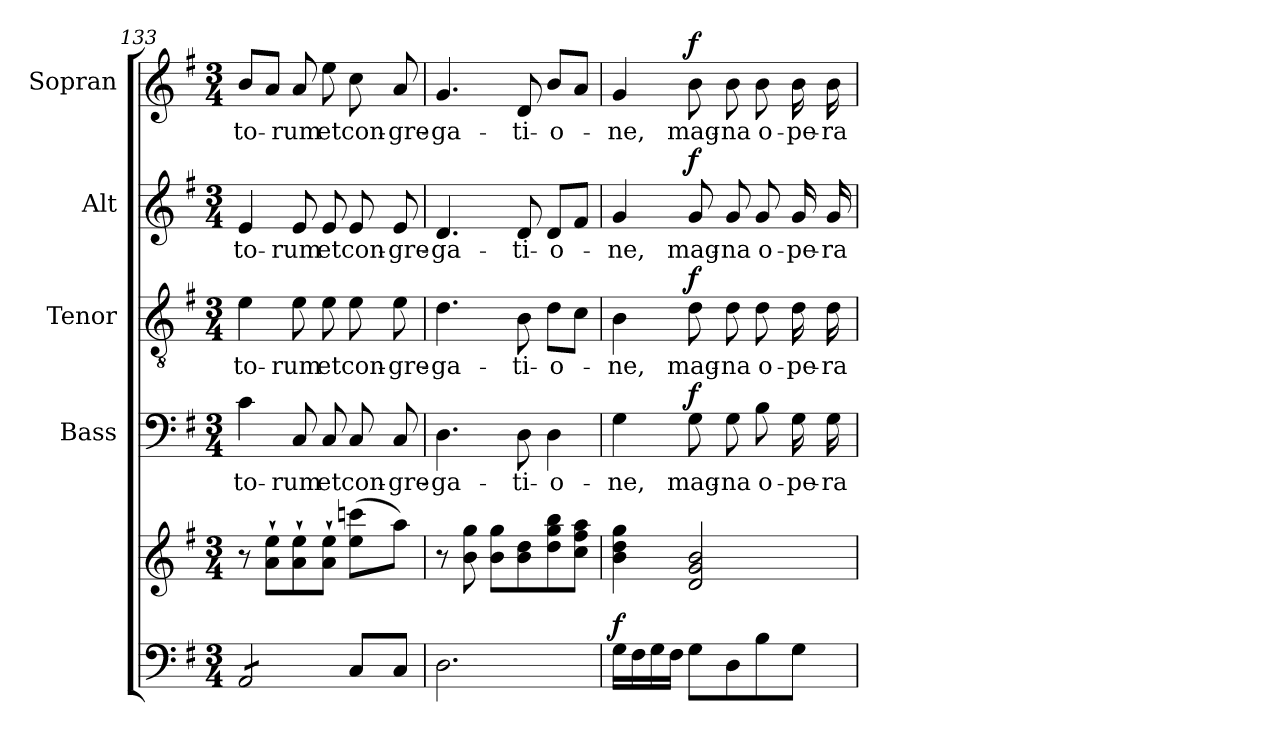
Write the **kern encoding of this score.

**kern	**kern	**dynam	**kern	**text	**dynam	**kern	**text	**dynam	**kern	**text	**dynam	**kern	**text	**dynam
*part5	*part5	*part5	*part4	*part4	*part4	*part3	*part3	*part3	*part2	*part2	*part2	*part1	*part1	*part1
*staff6	*staff5	*staff5/6	*staff4	*staff4	*staff4	*staff3	*staff3	*staff3	*staff2	*staff2	*staff2	*staff1	*staff1	*staff1
*	*	*	*I"Bass	*	*	*I"Tenor	*	*	*I"Alt	*	*	*I"Sopran	*	*
*	*	*	*I'B.	*	*	*I'T.	*	*	*I'A.	*	*	*I'S.	*	*
!!LO:PB:g=z
*clefF4	*clefG2	*	*clefF4	*	*	*clefGv2	*	*	*clefG2	*	*	*clefG2	*	*
*k[f#]	*k[f#]	*	*k[f#]	*	*	*k[f#]	*	*	*k[f#]	*	*	*k[f#]	*	*
*G:	*G:	*	*G:	*	*	*G:	*	*	*G:	*	*	*G:	*	*
*M3/4	*M3/4	*	*M3/4	*	*	*M3/4	*	*	*M3/4	*	*	*M3/4	*	*
=133	=133	=133	=133	=133	=133	=133	=133	=133	=133	=133	=133	=133	=133	=133
!	!	!	!	!LO:LY:b	!	!	!LO:LY:b	!	!	!LO:LY:b	!	!	!LO:LY:b	!
*tremolo	*	*	*	*	*	*	*	*	*	*	*	*	*	*
8AA/L	8r	.	4c\	-to-	.	4e\	-to-	.	4e/	-to-	.	8b/L	-to-	.
8AA/	8a\`> 8ee\`>L	.	.	.	.	.	.	.	.	.	.	8a/J	.	.
!	!	!	!	!LO:LY:b	!	!	!LO:LY:b	!	!	!LO:LY:b	!	!	!LO:LY:b	!
8AA/	8a\`> 8ee\`>	.	8C/	-rum	.	8e\	-rum	.	8e/	-rum	.	8a/	-rum	.
!	!	!	!	!LO:LY:b	!	!	!LO:LY:b	!	!	!LO:LY:b	!	!	!LO:LY:b	!
8AA/J	8a\`> 8ee\`>J	.	8C/	et	.	8e\	et	.	8e/	et	.	8ee\	et	.
*Xtremolo	*	*	*	*	*	*	*	*	*	*	*	*	*	*
!	!	!	!	!LO:LY:b	!	!	!LO:LY:b	!	!	!LO:LY:b	!	!	!LO:LY:b	!
8C/L	(>8ee\ 8cccn\L	.	8C/	con-	.	8e\	con-	.	8e/	con-	.	8cc\	con-	.
!	!	!	!	!LO:LY:b	!	!	!LO:LY:b	!	!	!LO:LY:b	!	!	!LO:LY:b	!
8C/J	8aa\J)	.	8C/	-gre-	.	8e\	-gre-	.	8e/	-gre-	.	8a/	-gre-	.
=134	=134	=134	=134	=134	=134	=134	=134	=134	=134	=134	=134	=134	=134	=134
!	!	!	!	!LO:LY:b	!	!	!LO:LY:b	!	!	!LO:LY:b	!	!	!LO:LY:b	!
2.D\	8r	.	4.D\	-ga-	.	4.d\	-ga-	.	4.d/	-ga-	.	4.g/	-ga-	.
.	8b\ 8gg\	.	.	.	.	.	.	.	.	.	.	.	.	.
.	8b\ 8gg\L	.	.	.	.	.	.	.	.	.	.	.	.	.
!	!	!	!	!LO:LY:b	!	!	!LO:LY:b	!	!	!LO:LY:b	!	!	!LO:LY:b	!
.	8b\ 8dd\	.	8D\	-ti-	.	8B\	-ti-	.	8d/	-ti-	.	8d/	-ti-	.
!	!	!	!	!LO:LY:b	!	!	!LO:LY:b	!	!	!LO:LY:b	!	!	!LO:LY:b	!
.	8dd\ 8gg\ 8bb\	.	4D\	-o-	.	8d\L	-o-	.	8d/L	-o-	.	8b/L	-o-	.
.	8cc\ 8ff#\ 8aa\J	.	.	.	.	8c\J	.	.	8f#/J	.	.	8a/J	.	.
=135	=135	=135	=135	=135	=135	=135	=135	=135	=135	=135	=135	=135	=135	=135
!	!	!LO:DY:a=2	!	!LO:LY:b	!	!	!LO:LY:b	!	!	!LO:LY:b	!	!	!LO:LY:b	!
16G\LL	4b\ 4dd\ 4gg\	f	4G\	-ne,	.	4B\	-ne,	.	4g/	-ne,	.	4g/	-ne,	.
16F#\	.	.	.	.	.	.	.	.	.	.	.	.	.	.
16G\	.	.	.	.	.	.	.	.	.	.	.	.	.	.
16F#\JJ	.	.	.	.	.	.	.	.	.	.	.	.	.	.
!	!	!	!	!LO:LY:b	!LO:DY:a	!	!LO:LY:b	!LO:DY:a	!	!LO:LY:b	!LO:DY:a	!	!LO:LY:b	!LO:DY:a
8G\L	2d/ 2g/ 2b/	.	8G\	mag-	f	8d\	mag-	f	8g/	mag-	f	8b\	mag-	f
!	!	!	!	!LO:LY:b	!	!	!LO:LY:b	!	!	!LO:LY:b	!	!	!LO:LY:b	!
8D\	.	.	8G\	-na	.	8d\	-na	.	8g/	-na	.	8b\	-na	.
!	!	!	!	!LO:LY:b	!	!	!LO:LY:b	!	!	!LO:LY:b	!	!	!LO:LY:b	!
8B\	.	.	8B\	o-	.	8d\	o-	.	8g/	o-	.	8b\	o-	.
!	!	!	!	!LO:LY:b	!	!	!LO:LY:b	!	!	!LO:LY:b	!	!	!LO:LY:b	!
8G\J	.	.	16G\	-pe-	.	16d\	-pe-	.	16g/	-pe-	.	16b\	-pe-	.
!	!	!	!	!LO:LY:b	!	!	!LO:LY:b	!	!	!LO:LY:b	!	!	!LO:LY:b	!
.	.	.	16G\	-ra	.	16d\	-ra	.	16g/	-ra	.	16b\	-ra	.
=	=	=	=	=	=	=	=	=	=	=	=	=	=	=
*-	*-	*-	*-	*-	*-	*-	*-	*-	*-	*-	*-	*-	*-	*-
